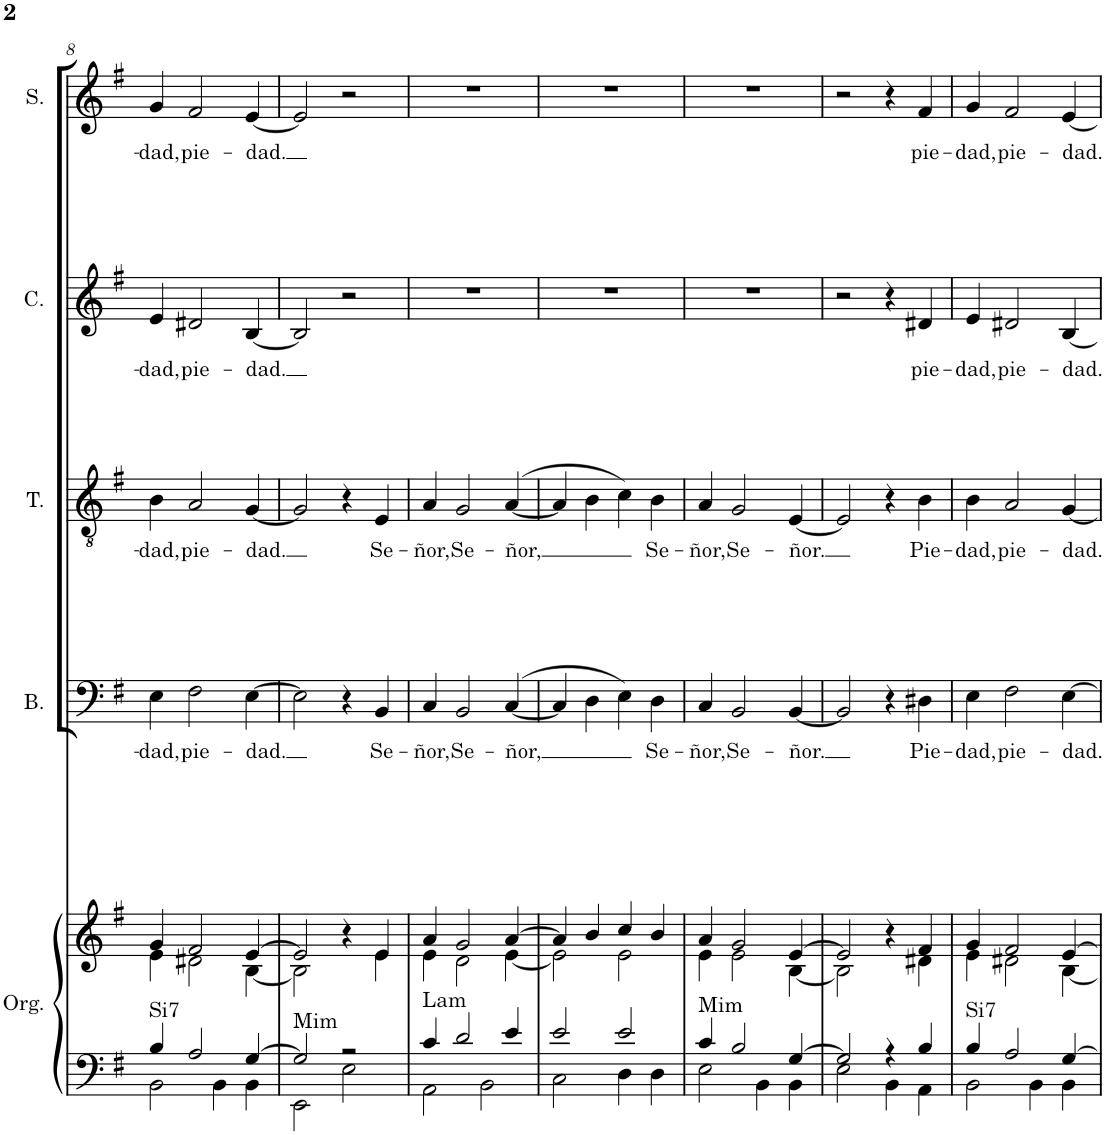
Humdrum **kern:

**kern	**kern	**harte	**kern	**text	**kern	**text	**kern	**text	**kern	**text
*part5	*part5	*part5	*part4	*part4	*part3	*part3	*part2	*part2	*part1	*part1
*staff6	*staff5	*	*staff4	*staff4	*staff3	*staff3	*staff2	*staff2	*staff1	*staff1
*I"Órgano	*	*	*I"Bajo	*	*I"Tenor	*	*I"Contralto	*	*I"Soprano	*
*	*	*	*I'B.	*	*I'T.	*	*I'C.	*	*I'S.	*
!!LO:PB:g=z
*clefF4	*clefG2	*	*clefF4	*	*clefGv2	*	*clefG2	*	*clefG2	*
*k[f#]	*k[f#]	*	*k[f#]	*	*k[f#]	*	*k[f#]	*	*k[f#]	*
*M2/2	*M2/2	*	*M2/2	*	*M2/2	*	*M2/2	*	*M2/2	*
*met(c|)	*met(c|)	*	*met(c|)	*	*met(c|)	*	*met(c|)	*	*met(c|)	*
=8	=8	=8	=8	=8	=8	=8	=8	=8	=8	=8
*^	*^	*	*	*	*	*	*	*	*	*
!	!	!	!	!LO:H:kt=Si7	!	!LO:LY:b	!	!LO:LY:b	!	!LO:LY:b	!	!LO:LY:b
4B/	2BB\	4g/	4e\	N	4E\	-dad,	4B\	-dad,	4e/	-dad,	4g/	-dad,
!	!	!	!	!	!	!LO:LY:b	!	!LO:LY:b	!	!LO:LY:b	!	!LO:LY:b
2A/	.	2f#/	2d#X\	.	2F#\	pie-	2A/	pie-	2d#X/	pie-	2f#/	pie-
.	4BB\	.	.	.	.	.	.	.	.	.	.	.
!	!	!	!	!	!	!LO:LY:b	!	!LO:LY:b	!	!LO:LY:b	!	!LO:LY:b
[4G/	4BB\	[4e/	[4B\	.	[4E\	-dad.	[4G/	-dad.	[4B/	-dad.	[4e/	-dad.
=9	=9	=9	=9	=9	=9	=9	=9	=9	=9	=9	=9	=9
!	!	!	!	!LO:H:kt=Mim	!	!	!	!	!	!	!	!
2G/]	2EE\	2e/]	2B\]	N	2E\]	.	2G/]	.	2B/]	.	2e/]	.
2r	2E\	4r	4ryy	.	4r	.	4r	.	2r	.	2r	.
!	!	!	!	!	!	!LO:LY:b	!	!LO:LY:b	!	!	!	!
.	.	4e/	4e\	.	4BB/	Se-	4E/	Se-	.	.	.	.
=10	=10	=10	=10	=10	=10	=10	=10	=10	=10	=10	=10	=10
!	!	!	!	!LO:H:kt=Lam	!	!LO:LY:b	!	!LO:LY:b	!	!	!	!
4c/	2AA\	4a/	4e\	N	4C/	-ñor,	4A/	-ñor,	1r	.	1r	.
!	!	!	!	!	!	!LO:LY:b	!	!LO:LY:b	!	!	!	!
2d/	.	2g/	2d\	.	2BB/	Se-	2G/	Se-	.	.	.	.
.	2BB\	.	.	.	.	.	.	.	.	.	.	.
!	!	!	!	!	!	!LO:LY:b	!	!LO:LY:b	!	!	!	!
4e/	.	[4a/	[4e\	.	([4C/	-ñor,	([4A/	-ñor,	.	.	.	.
=11	=11	=11	=11	=11	=11	=11	=11	=11	=11	=11	=11	=11
2e/	2C\	4a/]	2e\]	.	4C/]	.	4A/]	.	1r	.	1r	.
.	.	4b/	.	.	4D\	.	4B\	.	.	.	.	.
2e/	4D\	4cc/	2e\	.	4E\)	.	4c\)	.	.	.	.	.
!	!	!	!	!	!	!LO:LY:b	!	!LO:LY:b	!	!	!	!
.	4D\	4b/	.	.	4D\	Se-	4B\	Se-	.	.	.	.
=12	=12	=12	=12	=12	=12	=12	=12	=12	=12	=12	=12	=12
!	!	!	!	!LO:H:kt=Mim	!	!LO:LY:b	!	!LO:LY:b	!	!	!	!
4c/	2E\	4a/	4e\	N	4C/	-ñor,	4A/	-ñor,	1r	.	1r	.
!	!	!	!	!	!	!LO:LY:b	!	!LO:LY:b	!	!	!	!
2B/	.	2g/	2e\	.	2BB/	Se-	2G/	Se-	.	.	.	.
.	4BB\	.	.	.	.	.	.	.	.	.	.	.
!	!	!	!	!	!	!LO:LY:b	!	!LO:LY:b	!	!	!	!
[4G/	4BB\	[4e/	[4B\	.	[4BB/	-ñor.	[4E/	-ñor.	.	.	.	.
=13	=13	=13	=13	=13	=13	=13	=13	=13	=13	=13	=13	=13
2G/]	2E\	2e/]	2B\]	.	2BB/]	.	2E/]	.	2r	.	2r	.
4r	4BB\	4r	4ryy	.	4r	.	4r	.	4r	.	4r	.
!	!	!	!	!	!	!LO:LY:b	!	!LO:LY:b	!	!LO:LY:b	!	!LO:LY:b
4B/	4AA\	4f#/	4d#X\	.	4D#X\	Pie-	4B\	Pie-	4d#X/	pie-	4f#/	pie-
=14	=14	=14	=14	=14	=14	=14	=14	=14	=14	=14	=14	=14
!	!	!	!	!LO:H:kt=Si7	!	!LO:LY:b	!	!LO:LY:b	!	!LO:LY:b	!	!LO:LY:b
4B/	2BB\	4g/	4e\	N	4E\	-dad,	4B\	-dad,	4e/	-dad,	4g/	-dad,
!	!	!	!	!	!	!LO:LY:b	!	!LO:LY:b	!	!LO:LY:b	!	!LO:LY:b
2A/	.	2f#/	2d#X\	.	2F#\	pie-	2A/	pie-	2d#X/	pie-	2f#/	pie-
.	4BB\	.	.	.	.	.	.	.	.	.	.	.
!	!	!	!	!	!	!LO:LY:b	!	!LO:LY:b	!	!LO:LY:b	!	!LO:LY:b
[4G/	4BB\	[4e/	[4B\	.	[4E\	-dad.	[4G/	-dad.	[4B/	-dad.	[4e/	-dad.
*v	*v	*	*	*	*	*	*	*	*	*	*	*
*	*v	*v	*	*	*	*	*	*	*	*	*
=	=	=	=	=	=	=	=	=	=	=
*-	*-	*-	*-	*-	*-	*-	*-	*-	*-	*-
